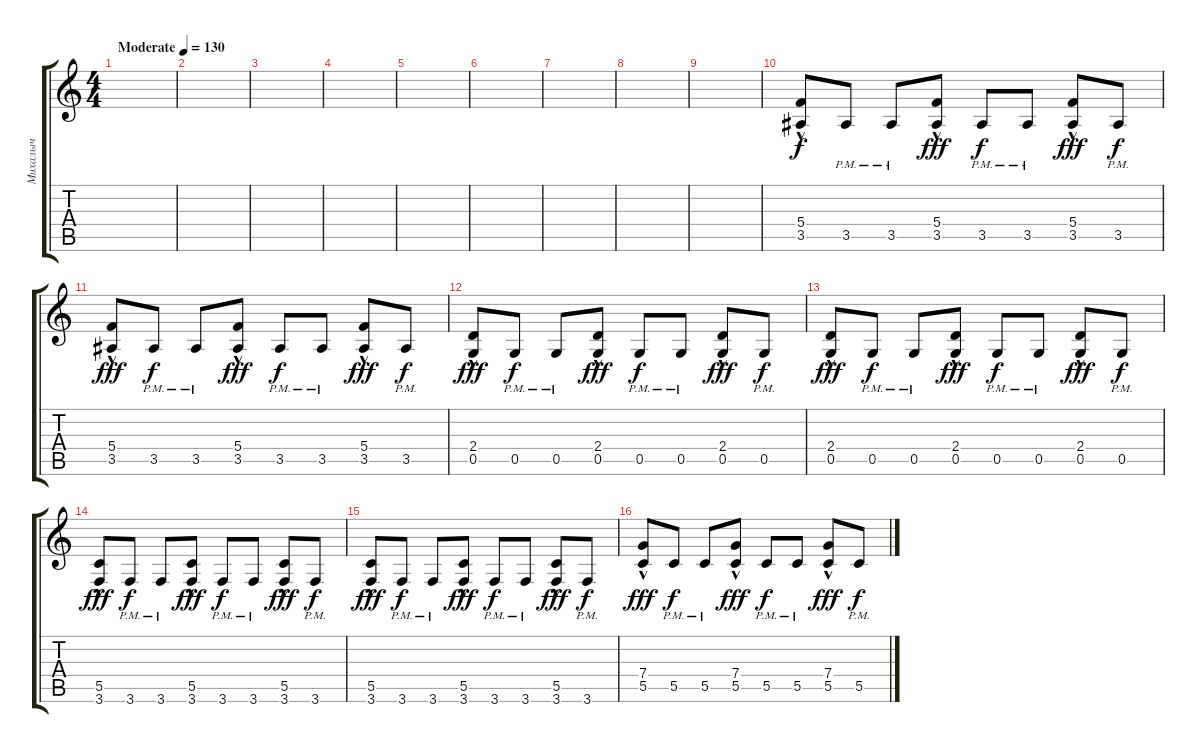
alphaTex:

\track ("Михалыч" "Михалыч") {instrument distortionguitar}
\staff {score tabs}
\tuning (D4 A3 F3 C3 G2 D2) {hide}
\ts (4 4)
\tempo (130 "Moderate")
\clef g2
\ks c
|
|
|
|
|
|
|
|
|
(5.4{hac} 3.5{hac}).8 3.5{pm}.8{dy f} 3.5{pm}.8 (5.4 3.5{hac}).8{dy fff} 3.5{pm}.8{dy f} 3.5{pm}.8 (5.4{hac} 3.5{hac}).8{dy fff} 3.5{pm}.8{dy f} |
(5.4 3.5{hac}).8{dy fff} 3.5{pm}.8{dy f} 3.5{pm}.8 (5.4 3.5{hac}).8{dy fff} 3.5{pm}.8{dy f} 3.5{pm}.8 (5.4 3.5{hac}).8{dy fff} 3.5{pm}.8{dy f} |
(2.4{hac} 0.5{hac}).8{dy fff} 0.5{pm}.8{dy f} 0.5{pm}.8 (2.4 0.5{hac}).8{dy fff} 0.5{pm}.8{dy f} 0.5{pm}.8 (2.4{hac} 0.5{hac}).8{dy fff} 0.5{pm}.8{dy f} |
(2.4 0.5{hac}).8{dy fff} 0.5{pm}.8{dy f} 0.5{pm}.8 (2.4 0.5{hac}).8{dy fff} 0.5{pm}.8{dy f} 0.5{pm}.8 (2.4 0.5{hac}).8{dy fff} 0.5{pm}.8{dy f} |
(5.5{hac} 3.6{hac}).8{dy fff} 3.6{pm}.8{dy f} 3.6{pm}.8 (5.5{hac} 3.6{hac}).8{dy fff} 3.6{pm}.8{dy f} 3.6{pm}.8 (5.5 3.6{hac}).8{dy fff} 3.6{pm}.8{dy f} |
(5.5 3.6{hac}).8{dy fff} 3.6{pm}.8{dy f} 3.6{pm}.8 (5.5 3.6{hac}).8{dy fff} 3.6{pm}.8{dy f} 3.6{pm}.8 (5.5 3.6{hac}).8{dy fff} 3.6{pm}.8{dy f} |
(7.4{hac} 5.5{hac}).8{dy fff} 5.5{pm}.8{dy f} 5.5{pm}.8 (7.4 5.5{hac}).8{dy fff} 5.5{pm}.8{dy f} 5.5{pm}.8 (7.4{hac} 5.5).8{dy fff} 5.5{pm}.8{dy f}
